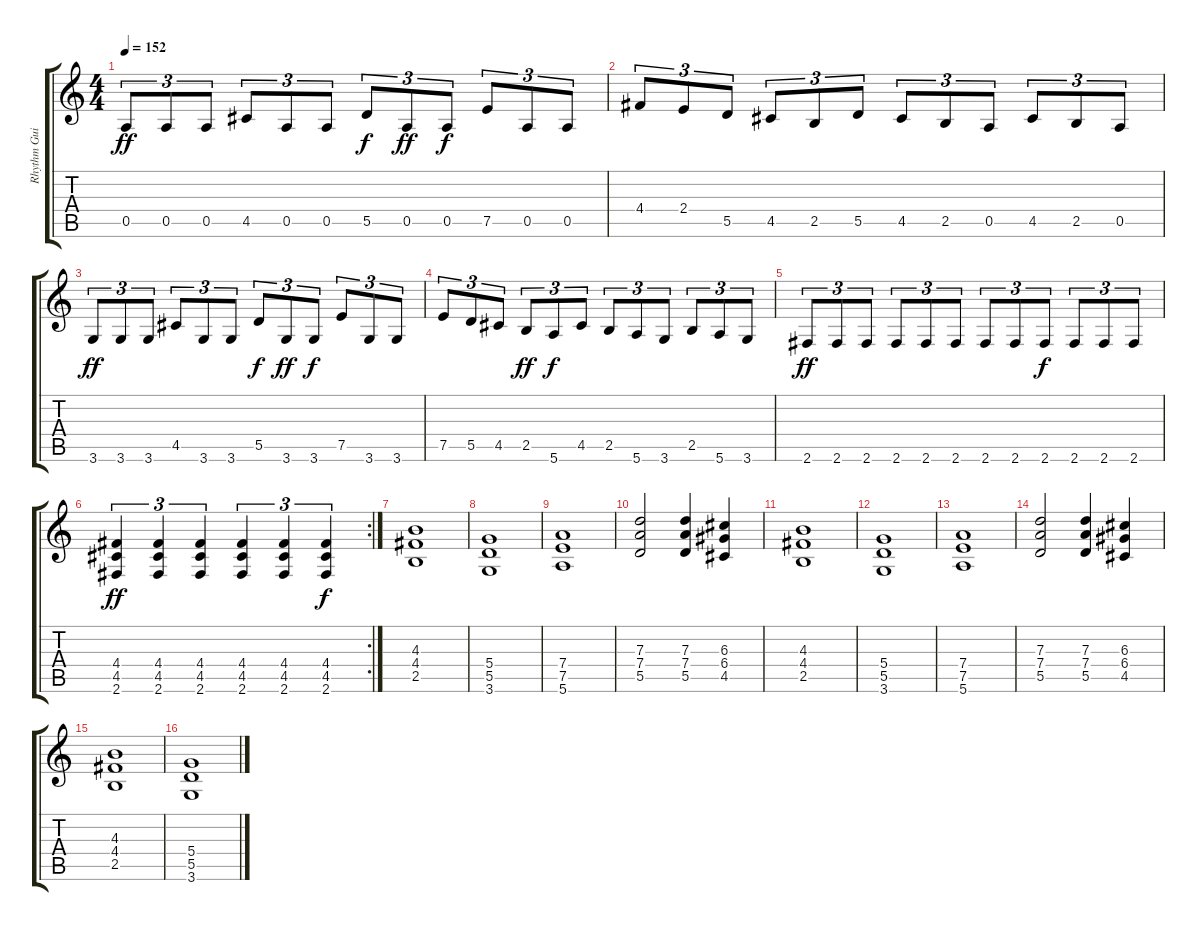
\track ("Rhythm Guitar" "Rhythm Gui") {instrument overdrivenguitar}
\staff {score tabs}
\tuning (E4 B3 G3 D3 A2 E2) {hide}
\ts (4 4)
\tempo 152
\clef g2
\ks c
0.5.8{tu (3 2) dy ff} 0.5.8{tu (3 2)} 0.5.8{tu (3 2)} 4.5.8{tu (3 2)} 0.5.8{tu (3 2)} 0.5.8{tu (3 2)} 5.5.8{tu (3 2) dy f} 0.5.8{tu (3 2) dy ff} 0.5.8{tu (3 2) dy f} 7.5.8{tu (3 2)} 0.5.8{tu (3 2)} 0.5.8{tu (3 2)} |
4.4.8{tu (3 2)} 2.4.8{tu (3 2)} 5.5.8{tu (3 2)} 4.5.8{tu (3 2)} 2.5.8{tu (3 2)} 5.5.8{tu (3 2)} 4.5.8{tu (3 2)} 2.5.8{tu (3 2)} 0.5.8{tu (3 2)} 4.5.8{tu (3 2)} 2.5.8{tu (3 2)} 0.5.8{tu (3 2)} |
3.6.8{tu (3 2) dy ff} 3.6.8{tu (3 2)} 3.6.8{tu (3 2)} 4.5.8{tu (3 2)} 3.6.8{tu (3 2)} 3.6.8{tu (3 2)} 5.5.8{tu (3 2) dy f} 3.6.8{tu (3 2) dy ff} 3.6.8{tu (3 2) dy f} 7.5.8{tu (3 2)} 3.6.8{tu (3 2)} 3.6.8{tu (3 2)} |
7.5.8{tu (3 2)} 5.5.8{tu (3 2)} 4.5.8{tu (3 2)} 2.5.8{tu (3 2) dy ff} 5.6.8{tu (3 2) dy f} 4.5.8{tu (3 2)} 2.5.8{tu (3 2)} 5.6.8{tu (3 2)} 3.6.8{tu (3 2)} 2.5.8{tu (3 2)} 5.6.8{tu (3 2)} 3.6.8{tu (3 2)} |
2.6.8{tu (3 2) dy ff} 2.6.8{tu (3 2)} 2.6.8{tu (3 2)} 2.6.8{tu (3 2)} 2.6.8{tu (3 2)} 2.6.8{tu (3 2)} 2.6.8{tu (3 2)} 2.6.8{tu (3 2)} 2.6.8{tu (3 2) dy f} 2.6.8{tu (3 2)} 2.6.8{tu (3 2)} 2.6.8{tu (3 2)} |
\rc 2
(4.4 4.5 2.6).4{tu (3 2) dy ff} (4.4 4.5 2.6).4{tu (3 2)} (4.4 4.5 2.6).4{tu (3 2)} (4.4 4.5 2.6).4{tu (3 2)} (4.4 4.5 2.6).4{tu (3 2)} (4.4 4.5 2.6).4{tu (3 2) dy f} |
(4.3 4.4 2.5).1 |
(5.4 5.5 3.6).1 |
(7.4 7.5 5.6).1 |
(7.3 7.4 5.5).2 (7.3 7.4 5.5).4 (6.3 6.4 4.5).4 |
(4.3 4.4 2.5).1 |
(5.4 5.5 3.6).1 |
(7.4 7.5 5.6).1 |
(7.3 7.4 5.5).2 (7.3 7.4 5.5).4 (6.3 6.4 4.5).4 |
(4.3 4.4 2.5).1 |
(5.4 5.5 3.6).1
